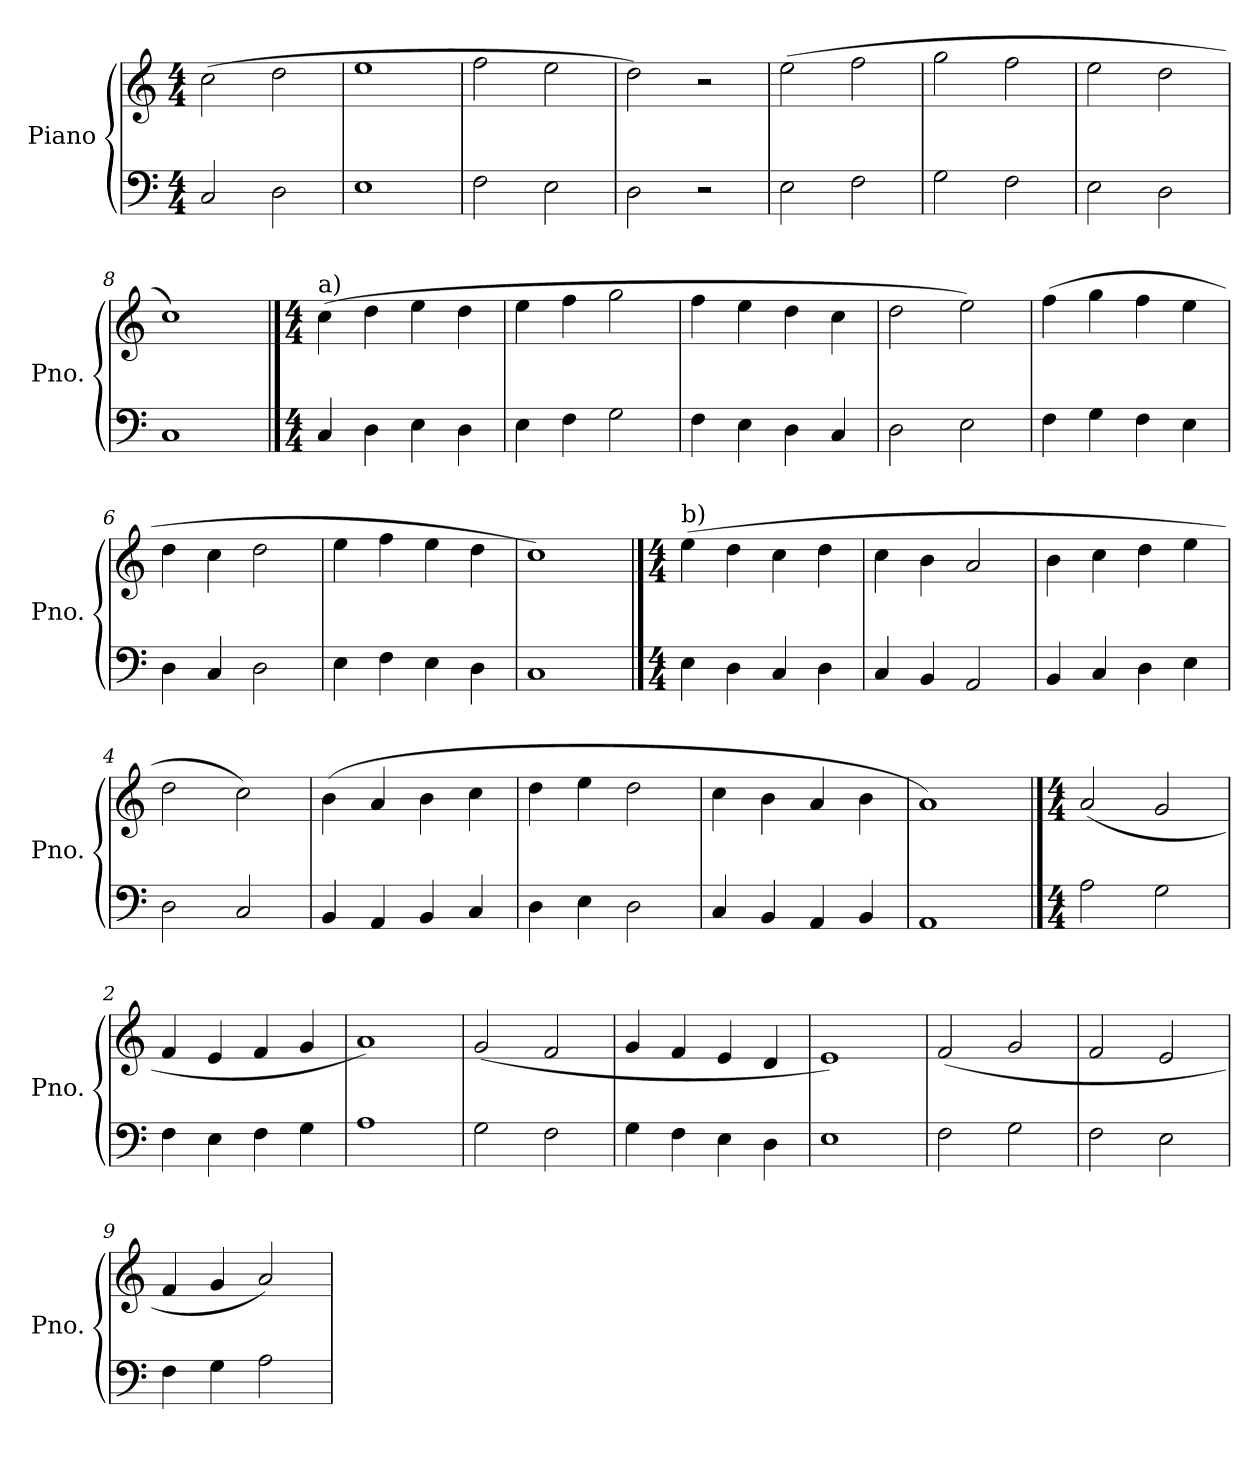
**kern	**kern
*part1	*part1
*staff2	*staff1
*I"Piano	*
*I'Pno.	*
*clefF4	*clefG2
*k[]	*k[]
*M4/4	*M4/4
*MM96	*MM96
=1	=1
2C/	(>2cc\
2D\	2dd\
=2	=2
1E	1ee
=3	=3
2F\	2ff\
2E\	2ee\
=4	=4
2D\	2dd\)
2r	2r
=5	=5
2E\	(>2ee\
2F\	2ff\
=6	=6
2G\	2gg\
2F\	2ff\
=7	=7
2E\	2ee\
2D\	2dd\
=8	=8
1C	1cc)
!!LO:LB:g=z
==1	==1
*M4/4	*M4/4
*	*MM96
!	!LO:TX:a:t=a)
4C/	(>4cc\
4D\	4dd\
4E\	4ee\
4D\	4dd\
=2	=2
4E\	4ee\
4F\	4ff\
2G\	2gg\
=3	=3
4F\	4ff\
4E\	4ee\
4D\	4dd\
4C/	4cc\
=4	=4
2D\	2dd\
2E\	2ee\)
=5	=5
4F\	(>4ff\
4G\	4gg\
4F\	4ff\
4E\	4ee\
=6	=6
4D\	4dd\
4C/	4cc\
2D\	2dd\
=7	=7
4E\	4ee\
4F\	4ff\
4E\	4ee\
4D\	4dd\
=8	=8
1C	1cc)
!!LO:LB:g=z
==1	==1
*M4/4	*M4/4
*	*MM96
!	!LO:TX:a:t=b)
4E\	(>4ee\
4D\	4dd\
4C/	4cc\
4D\	4dd\
=2	=2
4C/	4cc\
4BB/	4b\
2AA/	2a/
=3	=3
4BB/	4b\
4C/	4cc\
4D\	4dd\
4E\	4ee\
=4	=4
2D\	2dd\
2C/	2cc\)
=5	=5
4BB/	(>4b\
4AA/	4a/
4BB/	4b\
4C/	4cc\
=6	=6
4D\	4dd\
4E\	4ee\
2D\	2dd\
=7	=7
4C/	4cc\
4BB/	4b\
4AA/	4a/
4BB/	4b\
=8	=8
1AA	1a)
!!LO:LB:g=z
==1	==1
*M4/4	*M4/4
*	*MM96
2A\	(<2a/
2G\	2g/
=2	=2
4F\	4f/
4E\	4e/
4F\	4f/
4G\	4g/
=3	=3
1A	1a)
=4	=4
2G\	(<2g/
2F\	2f/
=5	=5
4G\	4g/
4F\	4f/
4E\	4e/
4D\	4d/
=6	=6
1E	1e)
!!LO:LB:g=z
=7	=7
2F\	(<2f/
2G\	2g/
=8	=8
2F\	2f/
2E\	2e/
=9	=9
4F\	4f/
4G\	4g/
2A\	2a/)
=	=
*-	*-
